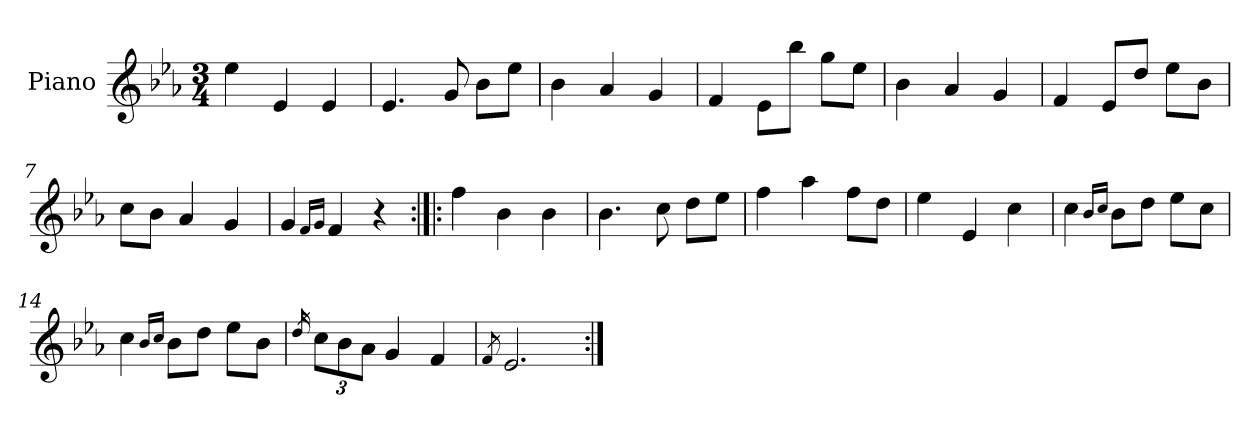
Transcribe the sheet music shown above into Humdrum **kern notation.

**kern
*part1
*staff1
*I"Piano
*I'Pno.
*clefG2
*k[b-e-a-]
*M3/4
=1
4ee-\
4e-/
4e-/
=2
4.e-/
8g/
8b-\L
8ee-\J
=3
4b-\
4a-/
4g/
=4
4f/
8e-\L
8bb-\J
8gg\L
8ee-\J
=5
4b-\
4a-/
4g/
=6
4f/
8e-/L
8dd/J
8ee-\L
8b-\J
=7
8cc\L
8b-\J
4a-/
4g/
=8
4g/
16qf/LL
16qg/JJ
4f/
4r
=9:|!|:
4ff\
4b-\
4b-\
=10
4.b-\
8cc\
8dd\L
8ee-\J
=11
4ff\
4aa-\
8ff\L
8dd\J
=12
4ee-\
4e-/
4cc\
=13
4cc\
16qb-/LL
16qcc/JJ
8b-\L
8dd\J
8ee-\L
8cc\J
=14
4cc\
16qb-/LL
16qcc/JJ
8b-\L
8dd\J
8ee-\L
8b-\J
=15
16qdd/
*Xbrackettup
12cc\L
12b-\
12a-\J
4g/
4f/
=16
8qf/
2.e-/
=:|!
*-
